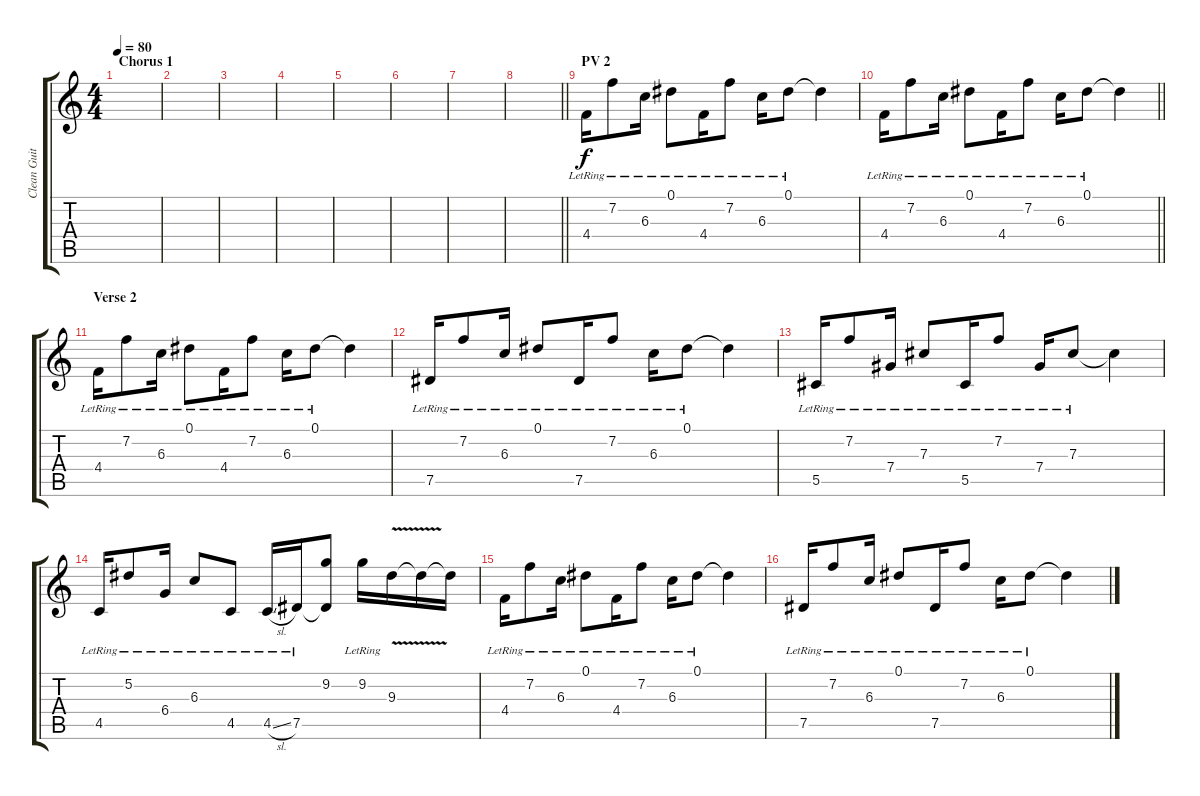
\track ("Clean Guitar 1" "Clean Guit") {instrument acousticguitarsteel}
\staff {score tabs}
\tuning (Eb4 Bb3 Gb3 Db3 Ab2 Eb2) {hide}
\ts (4 4)
\section ("" "Chorus 1")
\tempo 80
\clef g2
\ks c
|
|
|
|
|
|
|
\barLineRight lightlight
|
\section ("" "PV 2")
4.4{lr}.16 7.2{lr}.8 6.3{lr}.16 0.1{lr}.8 4.4{lr}.16 7.2{lr}.8 6.3{lr}.16 0.1{lr}.8 0.1{t}.4 |
\barLineRight lightlight
4.4{lr}.16 7.2{lr}.8 6.3{lr}.16 0.1{lr}.8 4.4{lr}.16 7.2{lr}.8 6.3{lr}.16 0.1{lr}.8 0.1{t}.4 |
\section ("" "Verse 2")
4.4{lr}.16 7.2{lr}.8 6.3{lr}.16 0.1{lr}.8 4.4{lr}.16 7.2{lr}.8 6.3{lr}.16 0.1{lr}.8 0.1{t}.4 |
7.5{lr}.16 7.2{lr}.8 6.3{lr}.16 0.1{lr}.8 7.5{lr}.16 7.2{lr}.8 6.3{lr}.16 0.1{lr}.8 0.1{t}.4 |
5.5{lr}.16 7.2{lr}.8 7.4{lr}.16 7.3{lr}.8 5.5{lr}.16 7.2{lr}.8 7.4{lr}.16 7.3{lr}.8 7.3{t}.4 |
4.5{lr}.16 5.2{lr}.8 6.4{lr}.16 6.3{lr}.8 4.5{lr}.8 4.5{sl lr}.16 7.5{lr}.16 (9.2 7.5{t}).8 9.2{lr}.16 9.3{v}.16 9.3{t}.16 9.3{t}.16 |
4.4{lr}.16 7.2{lr}.8 6.3{lr}.16 0.1{lr}.8 4.4{lr}.16 7.2{lr}.8 6.3{lr}.16 0.1{lr}.8 0.1{t}.4 |
7.5{lr}.16 7.2{lr}.8 6.3{lr}.16 0.1{lr}.8 7.5{lr}.16 7.2{lr}.8 6.3{lr}.16 0.1{lr}.8 0.1{t}.4
